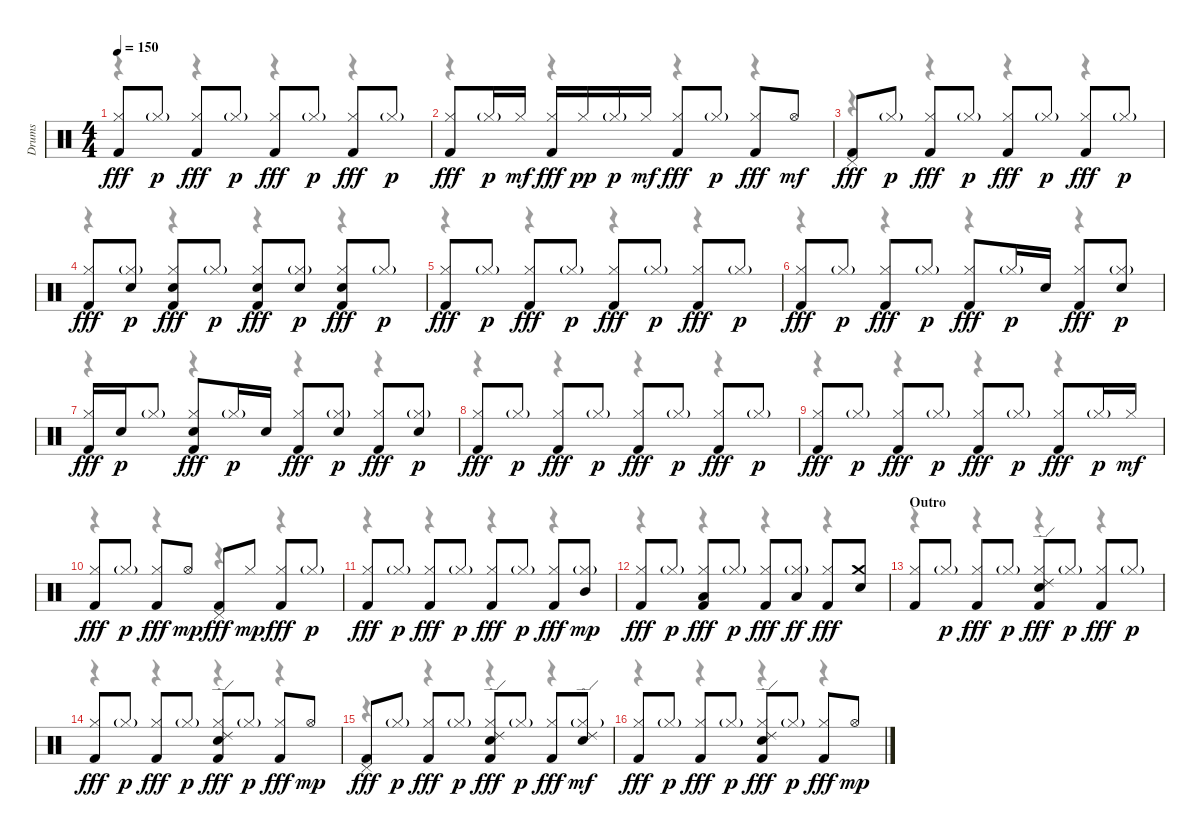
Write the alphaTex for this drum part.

\track ("Drums" "Drums") {instrument percussion}
\staff {score}
\articulation defaults
\voice
\ts (4 4)
\tempo 150
\clef neutral
\ks c
("Kick (hit) 2" "Hi-Hat (closed)").8{dy fff} "Hi-Hat (closed)"{g}.8{dy p} ("Kick (hit) 2" "Hi-Hat (closed)").8{dy fff} "Hi-Hat (closed)"{g}.8{dy p} ("Kick (hit) 2" "Hi-Hat (closed)").8{dy fff} "Hi-Hat (closed)"{g}.8{dy p} ("Kick (hit) 2" "Hi-Hat (closed)").8{dy fff} "Hi-Hat (closed)"{g}.8{dy p} |
("Kick (hit) 2" "Hi-Hat (closed)").8{dy fff} "Hi-Hat (closed)"{g}.16{dy p} "Hi-Hat (closed)".16{dy mf} ("Kick (hit) 2" "Hi-Hat (closed)").16{dy fff} "Hi-Hat (closed)".16{dy pp} "Hi-Hat (closed)"{g}.16{dy p} "Hi-Hat (closed)".16{dy mf} ("Kick (hit) 2" "Hi-Hat (closed)").8{dy fff} "Hi-Hat (closed)"{g}.8{dy p} ("Kick (hit) 2" "Hi-Hat (closed)").8{dy fff} "Hi-Hat (open)".8{dy mf} |
("Kick (hit) 2" "Pedal Hi-Hat (hit)").8{dy fff} "Hi-Hat (closed)"{g}.8{dy p} ("Kick (hit) 2" "Hi-Hat (closed)").8{dy fff} "Hi-Hat (closed)"{g}.8{dy p} ("Kick (hit) 2" "Hi-Hat (closed)").8{dy fff} "Hi-Hat (closed)"{g}.8{dy p} ("Kick (hit) 2" "Hi-Hat (closed)").8{dy fff} "Hi-Hat (closed)"{g}.8{dy p} |
("Kick (hit) 2" "Hi-Hat (closed)").8{dy fff} ("Snare (hit) 2" "Hi-Hat (closed)"{g}).8{dy p} ("Kick (hit) 2" "Snare (hit) 2" "Hi-Hat (closed)").8{dy fff} "Hi-Hat (closed)"{g}.8{dy p} ("Kick (hit) 2" "Snare (hit) 2" "Hi-Hat (closed)").8{dy fff} ("Snare (hit) 2" "Hi-Hat (closed)"{g}).8{dy p} ("Kick (hit) 2" "Snare (hit) 2" "Hi-Hat (closed)").8{dy fff} "Hi-Hat (closed)"{g}.8{dy p} |
("Kick (hit) 2" "Hi-Hat (closed)").8{dy fff} "Hi-Hat (closed)"{g}.8{dy p} ("Kick (hit) 2" "Hi-Hat (closed)").8{dy fff} "Hi-Hat (closed)"{g}.8{dy p} ("Kick (hit) 2" "Hi-Hat (closed)").8{dy fff} "Hi-Hat (closed)"{g}.8{dy p} ("Kick (hit) 2" "Hi-Hat (closed)").8{dy fff} "Hi-Hat (closed)"{g}.8{dy p} |
("Kick (hit) 2" "Hi-Hat (closed)").8{dy fff} "Hi-Hat (closed)"{g}.8{dy p} ("Kick (hit) 2" "Hi-Hat (closed)").8{dy fff} "Hi-Hat (closed)"{g}.8{dy p} ("Kick (hit) 2" "Hi-Hat (closed)").8{dy fff} "Hi-Hat (closed)"{g}.16{dy p} "Snare (hit) 2".16 ("Kick (hit) 2" "Hi-Hat (closed)").8{dy fff} ("Snare (hit) 2" "Hi-Hat (closed)"{g}).8{dy p} |
("Kick (hit) 2" "Hi-Hat (closed)").16{dy fff} "Snare (hit) 2".16{dy p} "Hi-Hat (closed)"{g}.8 ("Kick (hit) 2" "Snare (hit) 2" "Hi-Hat (closed)").8{dy fff} "Hi-Hat (closed)"{g}.16{dy p} "Snare (hit) 2".16 ("Kick (hit) 2" "Hi-Hat (closed)").8{dy fff} ("Snare (hit) 2" "Hi-Hat (closed)"{g}).8{dy p} ("Kick (hit) 2" "Hi-Hat (closed)").8{dy fff} ("Snare (hit) 2" "Hi-Hat (closed)"{g}).8{dy p} |
("Kick (hit) 2" "Hi-Hat (closed)").8{dy fff} "Hi-Hat (closed)"{g}.8{dy p} ("Kick (hit) 2" "Hi-Hat (closed)").8{dy fff} "Hi-Hat (closed)"{g}.8{dy p} ("Kick (hit) 2" "Hi-Hat (closed)").8{dy fff} "Hi-Hat (closed)"{g}.8{dy p} ("Kick (hit) 2" "Hi-Hat (closed)").8{dy fff} "Hi-Hat (closed)"{g}.8{dy p} |
("Kick (hit) 2" "Hi-Hat (closed)").8{dy fff} "Hi-Hat (closed)"{g}.8{dy p} ("Kick (hit) 2" "Hi-Hat (closed)").8{dy fff} "Hi-Hat (closed)"{g}.8{dy p} ("Kick (hit) 2" "Hi-Hat (closed)").8{dy fff} "Hi-Hat (closed)"{g}.8{dy p} ("Kick (hit) 2" "Hi-Hat (closed)").8{dy fff} "Hi-Hat (closed)"{g}.16{dy p} "Hi-Hat (closed)".16{dy mf} |
("Kick (hit) 2" "Hi-Hat (closed)").8{dy fff} "Hi-Hat (closed)"{g}.8{dy p} ("Kick (hit) 2" "Hi-Hat (closed)").8{dy fff} "Hi-Hat (open)".8{dy mp} ("Kick (hit) 2" "Pedal Hi-Hat (hit)").8{dy fff} "Hi-Hat (closed)".8{dy mp} ("Kick (hit) 2" "Hi-Hat (closed)").8{dy fff} "Hi-Hat (closed)"{g}.8{dy p} |
("Kick (hit) 2" "Hi-Hat (closed)").8{dy fff} "Hi-Hat (closed)"{g}.8{dy p} ("Kick (hit) 2" "Hi-Hat (closed)").8{dy fff} "Hi-Hat (closed)"{g}.8{dy p} ("Kick (hit) 2" "Hi-Hat (closed)").8{dy fff} "Hi-Hat (closed)"{g}.8{dy p} ("Kick (hit) 2" "Hi-Hat (closed)").8{dy fff} ("Hi-Hat (closed)"{g} "Mid Tom (hit)").8{dy mp} |
("Kick (hit) 2" "Hi-Hat (closed)").8{dy fff} "Hi-Hat (closed)"{g}.8{dy p} ("Kick (hit) 2" "Hi-Hat (closed)" "Low Tom (hit)").8{dy fff} "Hi-Hat (closed)"{g}.8{dy p} ("Kick (hit) 2" "Hi-Hat (closed)").8{dy fff} ("Low Floor Tom (hit)" "Hi-Hat (closed)"{g}).8{dy ff} ("Kick (hit) 2" "Hi-Hat (closed)").8{dy fff} ("Snare (hit) 2" "Crash medium (hit)").8 |
\section ("" "Outro")
("Kick (hit) 2" "Hi-Hat (closed)").8 "Hi-Hat (closed)"{g}.8{dy p} ("Kick (hit) 2" "Hi-Hat (closed)").8{dy fff} "Hi-Hat (closed)"{g}.8{dy p} ("Kick (hit) 2" "Snare (hit) 2" "Hi-Hat (closed)" "Ride (edge) 2").8{dy fff} "Hi-Hat (closed)"{g}.8{dy p} ("Kick (hit) 2" "Hi-Hat (closed)").8{dy fff} "Hi-Hat (closed)"{g}.8{dy p} |
("Kick (hit) 2" "Hi-Hat (closed)").8{dy fff} "Hi-Hat (closed)"{g}.8{dy p} ("Kick (hit) 2" "Hi-Hat (closed)").8{dy fff} "Hi-Hat (closed)"{g}.8{dy p} ("Kick (hit) 2" "Snare (hit) 2" "Hi-Hat (closed)" "Ride (edge) 2").8{dy fff} "Hi-Hat (closed)"{g}.8{dy p} ("Kick (hit) 2" "Hi-Hat (closed)").8{dy fff} "Hi-Hat (open)".8{dy mp} |
("Kick (hit) 2" "Pedal Hi-Hat (hit)").8{dy fff} "Hi-Hat (closed)"{g}.8{dy p} ("Kick (hit) 2" "Hi-Hat (closed)").8{dy fff} "Hi-Hat (closed)"{g}.8{dy p} ("Kick (hit) 2" "Snare (hit) 2" "Hi-Hat (closed)" "Ride (edge) 2").8{dy fff} "Hi-Hat (closed)"{g}.8{dy p} ("Kick (hit) 2" "Hi-Hat (closed)").8{dy fff} ("Snare (hit) 2" "Hi-Hat (closed)"{g} "Ride (edge) 2").8{dy mf} |
("Kick (hit) 2" "Hi-Hat (closed)").8{dy fff} "Hi-Hat (closed)"{g}.8{dy p} ("Kick (hit) 2" "Hi-Hat (closed)").8{dy fff} "Hi-Hat (closed)"{g}.8{dy p} ("Kick (hit) 2" "Snare (hit) 2" "Hi-Hat (closed)" "Ride (edge) 2").8{dy fff} "Hi-Hat (closed)"{g}.8{dy p} ("Kick (hit) 2" "Hi-Hat (closed)").8{dy fff} "Hi-Hat (open)".8{dy mp}
\voice
\clef neutral
\ottava regular
\simile none
\ks c
r.4{dy f} r.4 r.4 r.4 |
r.4 r.4 r.4 r.4 |
r.4 r.4 r.4 r.4 |
r.4 r.4 r.4 r.4 |
r.4 r.4 r.4 r.4 |
r.4 r.4 r.4 r.4 |
r.4 r.4 r.4 r.4 |
r.4 r.4 r.4 r.4 |
r.4 r.4 r.4 r.4 |
r.4 r.4 r.4 r.4 |
r.4 r.4 r.4 r.4 |
r.4 r.4 r.4 r.4 |
r.4 r.4 r.4 r.4 |
r.4 r.4 r.4 r.4 |
r.4 r.4 r.4 r.4 |
r.4 r.4 r.4 r.4
